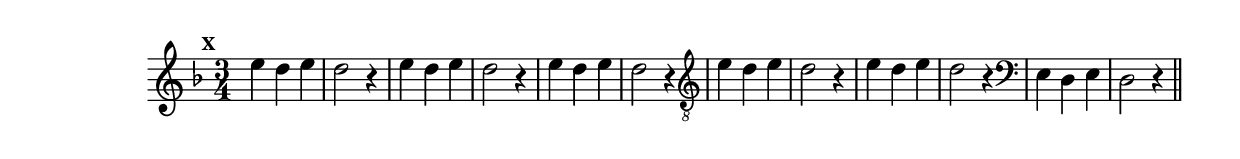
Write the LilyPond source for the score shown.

%% -*- coding: utf-8 -*-
\version "2.16.0"

%% \header { texidoc="Perguntas e Respostas"}

\relative c'' {

  \override Staff.TimeSignature #'style = #'()
  \time 3/4 
  \override Score.BarNumber #'transparent = ##t
  \override Score.RehearsalMark #'font-size = #-2
  \override Score.BarNumber #'transparent = ##t
  \set Score.markFormatter = #format-mark-numbers
  \key d \minor

  \mark 23

  %% CAVAQUINHO - BANJO
  \tag #'cv {
    e4 d e | d2 r4 
  }

  %% BANDOLIM
  \tag #'bd {
    e4 d e | d2 r4 
  }

  %% VIOLA
  \tag #'va {
    e4 d e | d2 r4 
  }

  %% VIOLÃO TENOR
  \tag #'vt {
    \clef "G_8"
    e,4 d e | d2 r4                
  }

  %% VIOLÃO
  \tag #'vi {
    \clef "G_8"
    e4 d e | d2 r4 
  }

  %% BAIXO - BAIXOLÃO
  \tag #'bx {
    \clef bass
    e,4 d e | d2 r4                 
  }


  %% END DOCUMENT
  \bar "||"
}
